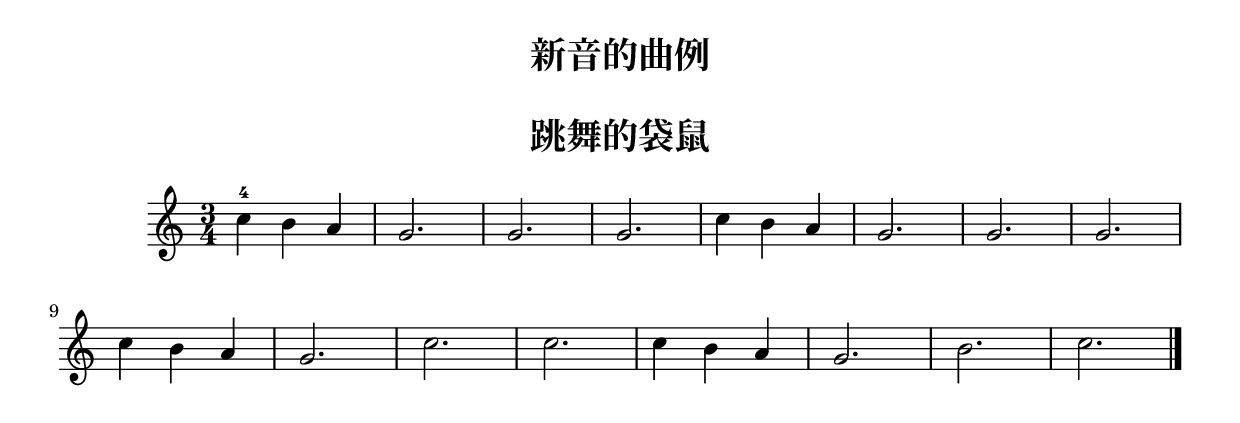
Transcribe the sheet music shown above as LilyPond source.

\version "2.18.2"

melody = \relative c'' {
  \clef treble
  \key c \major
  \time 3/4
  \numericTimeSignature
  
  c4-4 b a |
  g2. |
  g2. |
  g2. |
  c4 b a |
  g2. |
  g2. |
  g2. |\break
  
  c4 b a |
  g2. |
  c2. |
  c2. |
  c4 b a |
  g2. |
  b2. |
  c2. |\bar"|."
}

\paper {
  print-all-headers = ##t
}

\header {
  title = "新音的曲例"
}
\markup { \vspace #1 }

\score {
  \header {
    title = "跳舞的袋鼠"
    subtitle = ##f
  }
  \new Staff \melody
  \layout { }
  \midi { }
}
